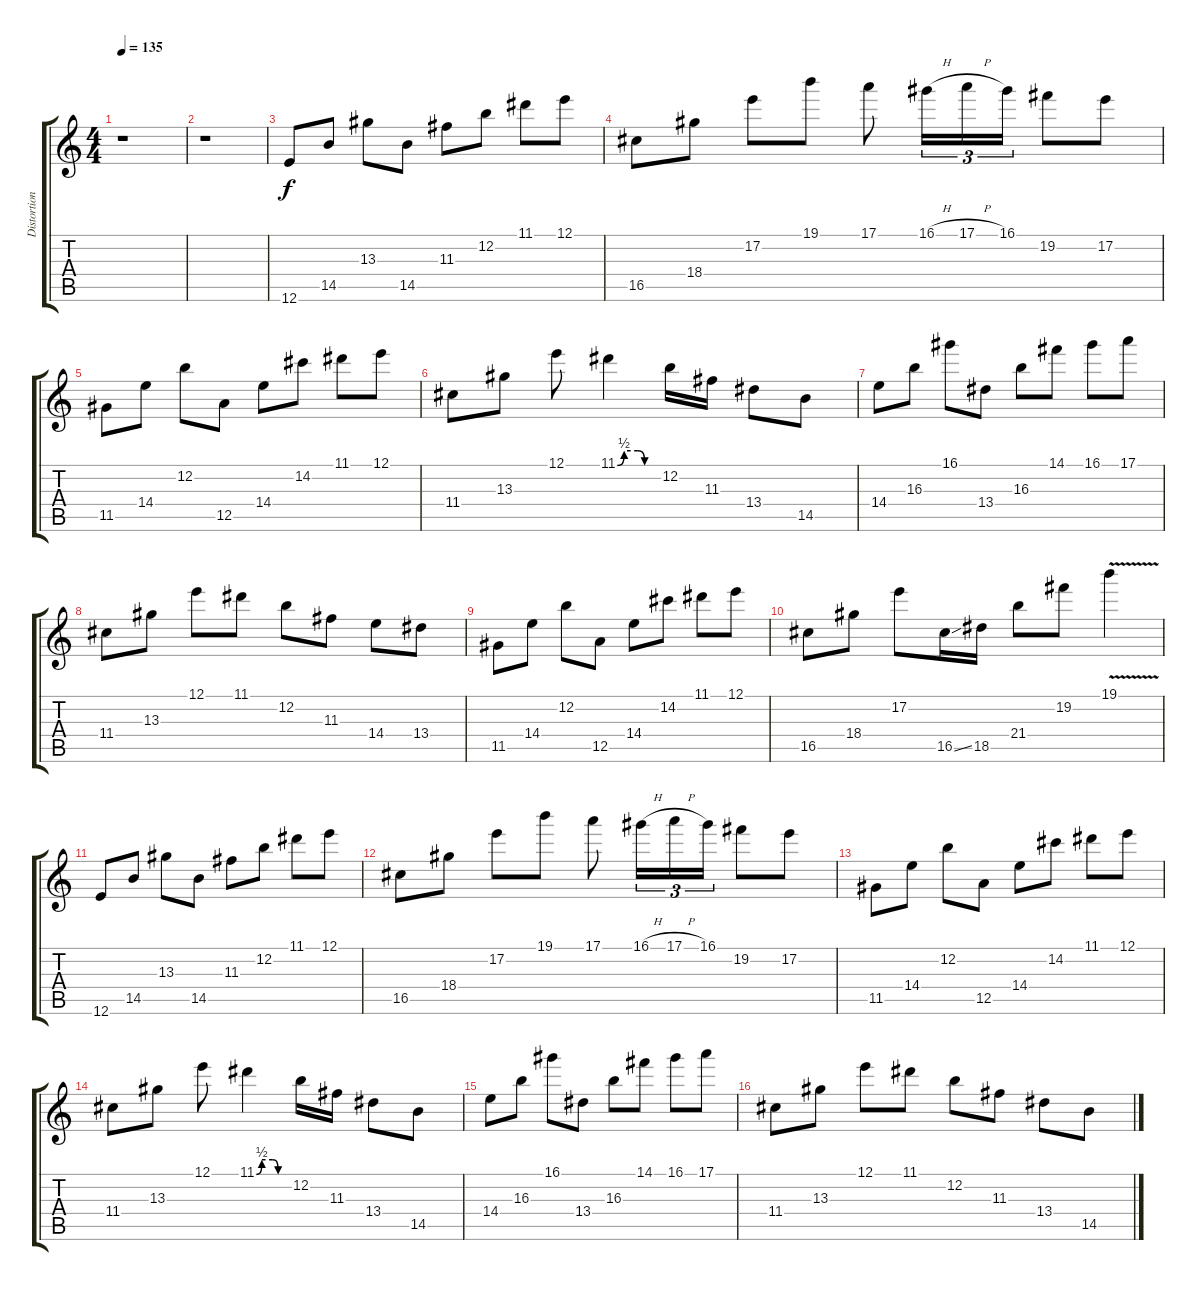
\track ("Distortion Guitar" "Distortion") {instrument overdrivenguitar}
\staff {score tabs}
\tuning (E4 B3 G3 D3 A2 E2) {hide}
\ts (4 4)
\tempo 135
\clef g2
\ks c
r.1{dy f instrument overdrivenguitar} |
r.1 |
12.6.8 14.5.8 13.3.8 14.5.8 11.3.8 12.2.8 11.1.8 12.1.8 |
16.5.8 18.4.8 17.2.8 19.1.8 17.1.8 16.1{h}.16{tu (3 2)} 17.1{h}.16{tu (3 2)} 16.1.16{tu (3 2)} 19.2.8 17.2.8 |
11.5.8 14.4.8 12.2.8 12.5.8 14.4.8 14.2.8 11.1.8 12.1.8 |
11.4.8 13.3.8 12.1.8 11.1{be (custom 0 0 10 2 30 2 40 0 60 0)}.4 12.2.16 11.3.16 13.4.8 14.5.8 |
14.4.8 16.3.8 16.1.8 13.4.8 16.3.8 14.1.8 16.1.8 17.1.8 |
11.4.8 13.3.8 12.1.8 11.1.8 12.2.8 11.3.8 14.4.8 13.4.8 |
11.5.8 14.4.8 12.2.8 12.5.8 14.4.8 14.2.8 11.1.8 12.1.8 |
16.5.8 18.4.8 17.2.8 16.5{ss}.16 18.5.16 21.4.8 19.2.8 19.1{v}.4 |
12.6.8 14.5.8 13.3.8 14.5.8 11.3.8 12.2.8 11.1.8 12.1.8 |
16.5.8 18.4.8 17.2.8 19.1.8 17.1.8 16.1{h}.16{tu (3 2)} 17.1{h}.16{tu (3 2)} 16.1.16{tu (3 2)} 19.2.8 17.2.8 |
11.5.8 14.4.8 12.2.8 12.5.8 14.4.8 14.2.8 11.1.8 12.1.8 |
11.4.8 13.3.8 12.1.8 11.1{be (custom 0 0 10 2 30 2 40 0 60 0)}.4 12.2.16 11.3.16 13.4.8 14.5.8 |
14.4.8 16.3.8 16.1.8 13.4.8 16.3.8 14.1.8 16.1.8 17.1.8 |
11.4.8 13.3.8 12.1.8 11.1.8 12.2.8 11.3.8 13.4.8 14.5.8
